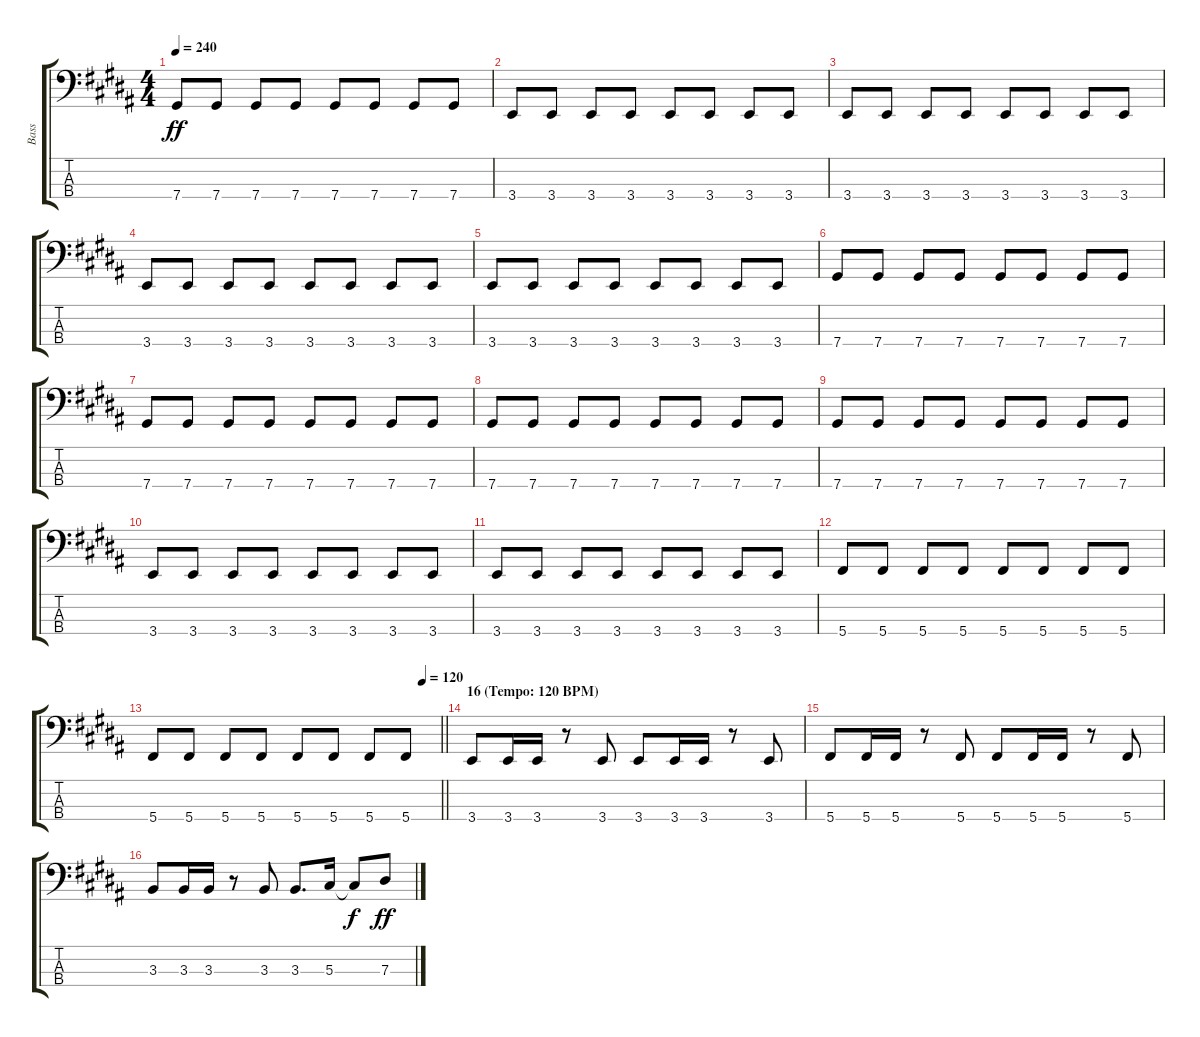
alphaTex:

\track ("Bass" "Bass") {instrument electricbasspick}
\staff {score tabs}
\tuning (Gb2 Db2 Ab1 Db1) {hide}
\ts (4 4)
\tempo 240
\clef f4
\ks b
7.4.8{dy ff} 7.4.8 7.4.8 7.4.8 7.4.8 7.4.8 7.4.8 7.4.8 |
3.4.8 3.4.8 3.4.8 3.4.8 3.4.8 3.4.8 3.4.8 3.4.8 |
3.4.8 3.4.8 3.4.8 3.4.8 3.4.8 3.4.8 3.4.8 3.4.8 |
3.4.8 3.4.8 3.4.8 3.4.8 3.4.8 3.4.8 3.4.8 3.4.8 |
3.4.8 3.4.8 3.4.8 3.4.8 3.4.8 3.4.8 3.4.8 3.4.8 |
7.4.8 7.4.8 7.4.8 7.4.8 7.4.8 7.4.8 7.4.8 7.4.8 |
7.4.8 7.4.8 7.4.8 7.4.8 7.4.8 7.4.8 7.4.8 7.4.8 |
7.4.8 7.4.8 7.4.8 7.4.8 7.4.8 7.4.8 7.4.8 7.4.8 |
7.4.8 7.4.8 7.4.8 7.4.8 7.4.8 7.4.8 7.4.8 7.4.8 |
3.4.8 3.4.8 3.4.8 3.4.8 3.4.8 3.4.8 3.4.8 3.4.8 |
3.4.8 3.4.8 3.4.8 3.4.8 3.4.8 3.4.8 3.4.8 3.4.8 |
5.4.8 5.4.8 5.4.8 5.4.8 5.4.8 5.4.8 5.4.8 5.4.8 |
\tempo (120 0.9375)
\barLineRight lightlight
5.4.8 5.4.8 5.4.8 5.4.8 5.4.8 5.4.8 5.4.8 5.4.8 |
\section ("" "16 (Tempo: 120 BPM)")
3.4.8 3.4.16 3.4.16 r.8 3.4.8 3.4.8 3.4.16 3.4.16 r.8 3.4.8 |
5.4.8 5.4.16 5.4.16 r.8 5.4.8 5.4.8 5.4.16 5.4.16 r.8 5.4.8 |
3.3.8 3.3.16 3.3.16 r.8 3.3.8 3.3.8{d} 5.3.16 5.3{t}.8{dy f} 7.3.8{dy ff}
